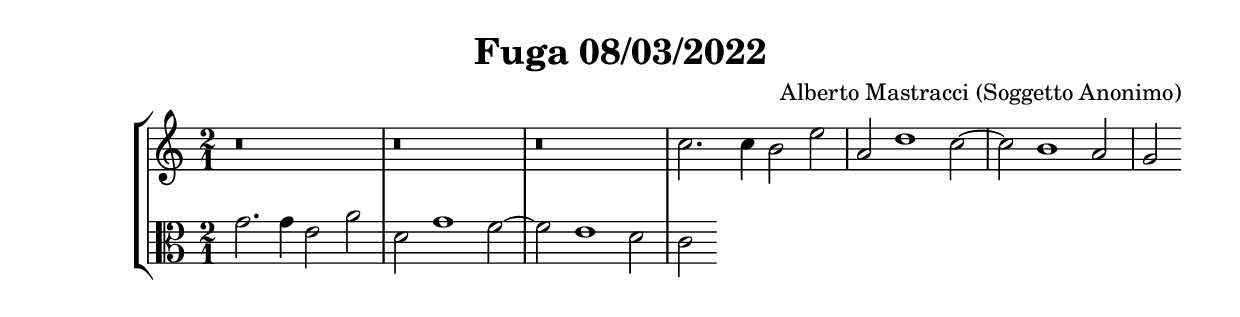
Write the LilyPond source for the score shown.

\header {
  title = "Fuga 08/03/2022"
  composer = "Alberto Mastracci (Soggetto Anonimo)"
}

global={
\language "italiano"
}


sopranoNotes=
\relative {
\clef treble

r\breve
r\breve
r\breve
do''2. do4 si2 mi
la, re1 do2~
do si1 la2
sol2
}

altoNotes=
\relative {
\clef alto
\time 2/1

sol'2. sol4 mi2 la2
re, sol1 fa2~
fa mi1 re2
do2

}


\score {
  \new StaffGroup <<
    \new Staff \sopranoNotes
    \new Staff \altoNotes  
  >>

  \layout {}
  \midi {}
}